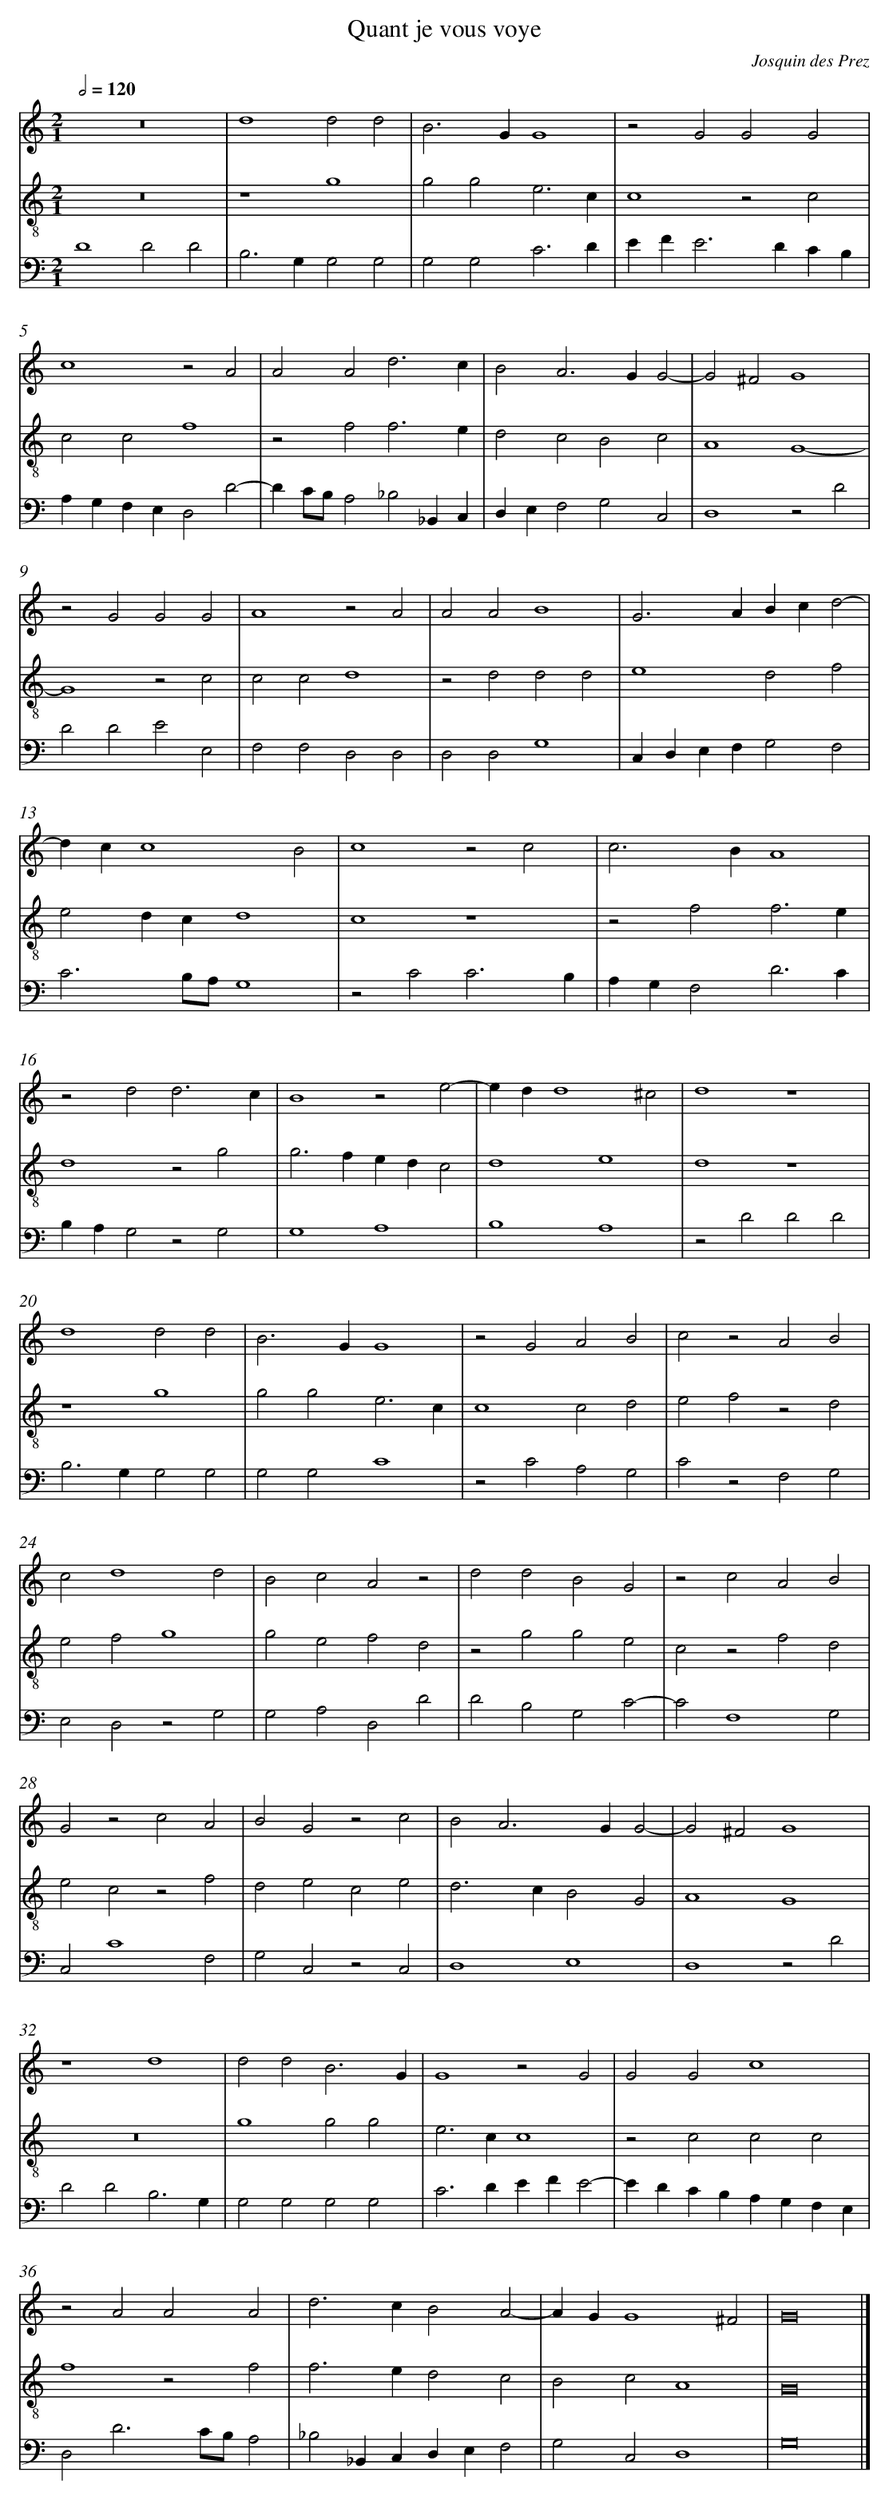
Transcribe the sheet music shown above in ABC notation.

X:1
T:Quant je vous voye
C: Josquin des Prez
L: 1/4
M: 2/1
Q: 1/2=120
V: 1 clef=treble
V: 2 clef=treble-8
V: 3 clef=bass
K: C
[V:1] z8 |
[V:2] z8 |
[V:3] D4D2D2 |
[V:1] d4d2d2 |
[V:2] z4g4 |
[V:3] B,3G,G,2G,2 |
[V:1] B3GG4 |
[V:2] g2g2e3c |
[V:3] G,2G,2C3D |
[V:1] z2G2G2G2 |
[V:2] c4z2c2 |
[V:3] EFE3DCB, |
[V:1] c4z2A2 |
[V:2] c2c2f4 |
[V:3] A,G,F,E,D,2D2- |
[V:1] A2A2d3c |
[V:2] z2f2f3e |
[V:3] DC/B,/A,2_B,2_B,,C, |
[V:1] B2A3GG2- |
[V:2] d2c2B2c2 |
[V:3] D,E,F,2G,2C,2 |
[V:1] G2^F2G4 |
[V:2] A4G4- |
[V:3] D,4z2D2 |
[V:1] z2G2G2G2 |
[V:2] G4z2c2 |
[V:3] D2D2E2E,2 |
[V:1] A4z2A2 |
[V:2] c2c2d4 |
[V:3] F,2F,2D,2D,2 |
[V:1] A2A2B4 |
[V:2] z2d2d2d2 |
[V:3] D,2D,2G,4 |
[V:1] G3ABcd2- |
[V:2] e4d2f2 |
[V:3] C,D,E,F,G,2F,2 |
[V:1] dcc4B2 |
[V:2] e2dcd4 |
[V:3] C3B,/A,/G,4 |
[V:1] c4z2c2 |
[V:2] c4z4 |
[V:3] z2C2C3B, |
[V:1] c3BA4 |
[V:2] z2f2f3e |
[V:3] A,G,F,2D3C |
[V:1] z2d2d3c |
[V:2] d4z2g2 |
[V:3] B,A,G,2z2G,2 |
[V:1] B4z2e2- |
[V:2] g3fedc2 |
[V:3] G,4A,4 |
[V:1] edd4^c2 |
[V:2] d4e4 |
[V:3] B,4A,4 |
[V:1] d4z4 |
[V:2] d4z4 |
[V:3] z2D2D2D2 |
[V:1] d4d2d2 |
[V:2] z4g4 |
[V:3] B,3G,G,2G,2 |
[V:1] B3GG4 |
[V:2] g2g2e3c |
[V:3] G,2G,2C4 |
[V:1] z2G2A2B2 |
[V:2] c4c2d2 |
[V:3] z2C2A,2G,2 |
[V:1] c2z2A2B2 |
[V:2] e2f2z2d2 |
[V:3] C2z2F,2G,2 |
[V:1] c2d4d2 |
[V:2] e2f2g4 |
[V:3] E,2D,2z2G,2 |
[V:1] B2c2A2z2 |
[V:2] g2e2f2d2 |
[V:3] G,2A,2D,2D2 |
[V:1] d2d2B2G2 |
[V:2] z2g2g2e2 |
[V:3] D2B,2G,2C2- |
[V:1] z2c2A2B2 |
[V:2] c2z2f2d2 |
[V:3] C2F,4G,2 |
[V:1] G2z2c2A2 |
[V:2] e2c2z2f2 |
[V:3] C,2C4F,2 |
[V:1] B2G2z2c2 |
[V:2] d2e2c2e2 |
[V:3] G,2C,2z2C,2 |
[V:1] B2A3GG2- |
[V:2] d3cB2G2 |
[V:3] D,4E,4 |
[V:1] G2^F2G4 |
[V:2] A4G4 |
[V:3] D,4z2D2 |
[V:1] z4d4 |
[V:2] z8 |
[V:3] D2D2B,3G, |
[V:1] d2d2B3G |
[V:2] g4g2g2 |
[V:3] G,2G,2G,2G,2 |
[V:1] G4z2G2 |
[V:2] e3cc4 |
[V:3] C3DEFE2- |
[V:1] G2G2c4 |
[V:2] z2c2c2c2 |
[V:3] EDCB,A,G,F,E, |
[V:1] z2A2A2A2 |
[V:2] f4z2f2 |
[V:3] D,2D3C/B,/A,2 |
[V:1] d3cB2A2- |
[V:2] f3ed2c2 |
[V:3] _B,2_B,,C,D,E,F,2 |
[V:1] AGG4^F2 |
[V:2] B2c2A4 |
[V:3] G,2C,2D,4 |
[V:1] G8 |]
[V:2] G8 |]
[V:3] G,8 |]
